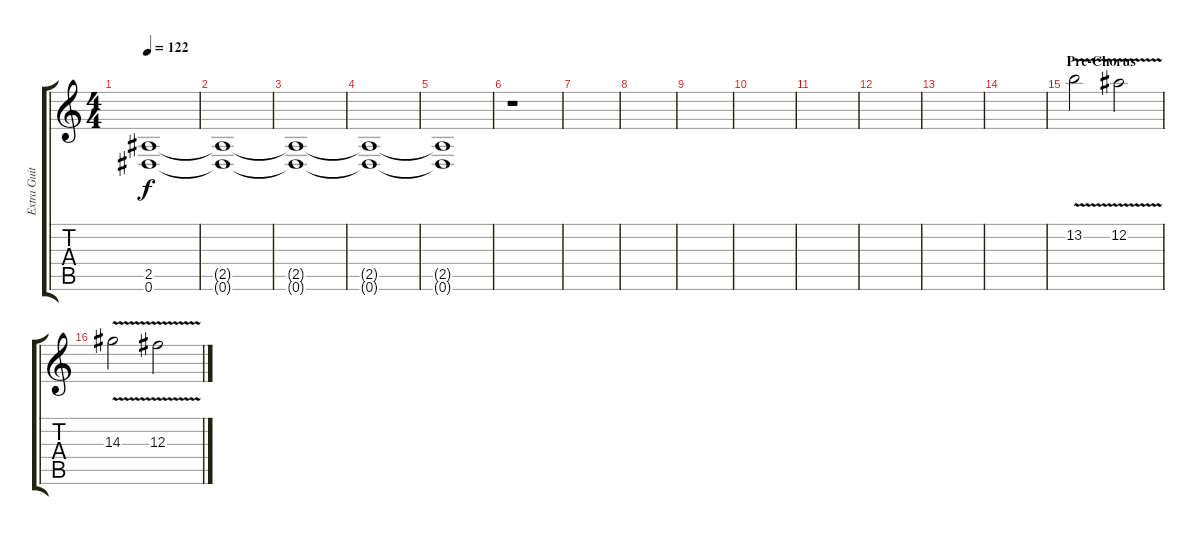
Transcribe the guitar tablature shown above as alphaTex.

\track ("Extra Guitar" "Extra Guit") {instrument distortionguitar}
\staff {score tabs}
\tuning (Eb4 Bb3 Gb3 Db3 Ab2 Eb2) {hide}
\ts (4 4)
\tempo 122
\clef g2
\ks c
(2.5{t} 0.6{t}).1{dy f} |
(2.5{t} 0.6{t}).1 |
(2.5{t} 0.6{t}).1 |
(2.5{t} 0.6{t}).1 |
(2.5{t} 0.6{t}).1 |
r.1{volume 10} |
|
|
|
|
|
|
|
|
\section ("" "Pre-Chorus")
13.2{v}.2{volume 11} 12.2{v}.2 |
14.3{v}.2 12.3{v}.2
